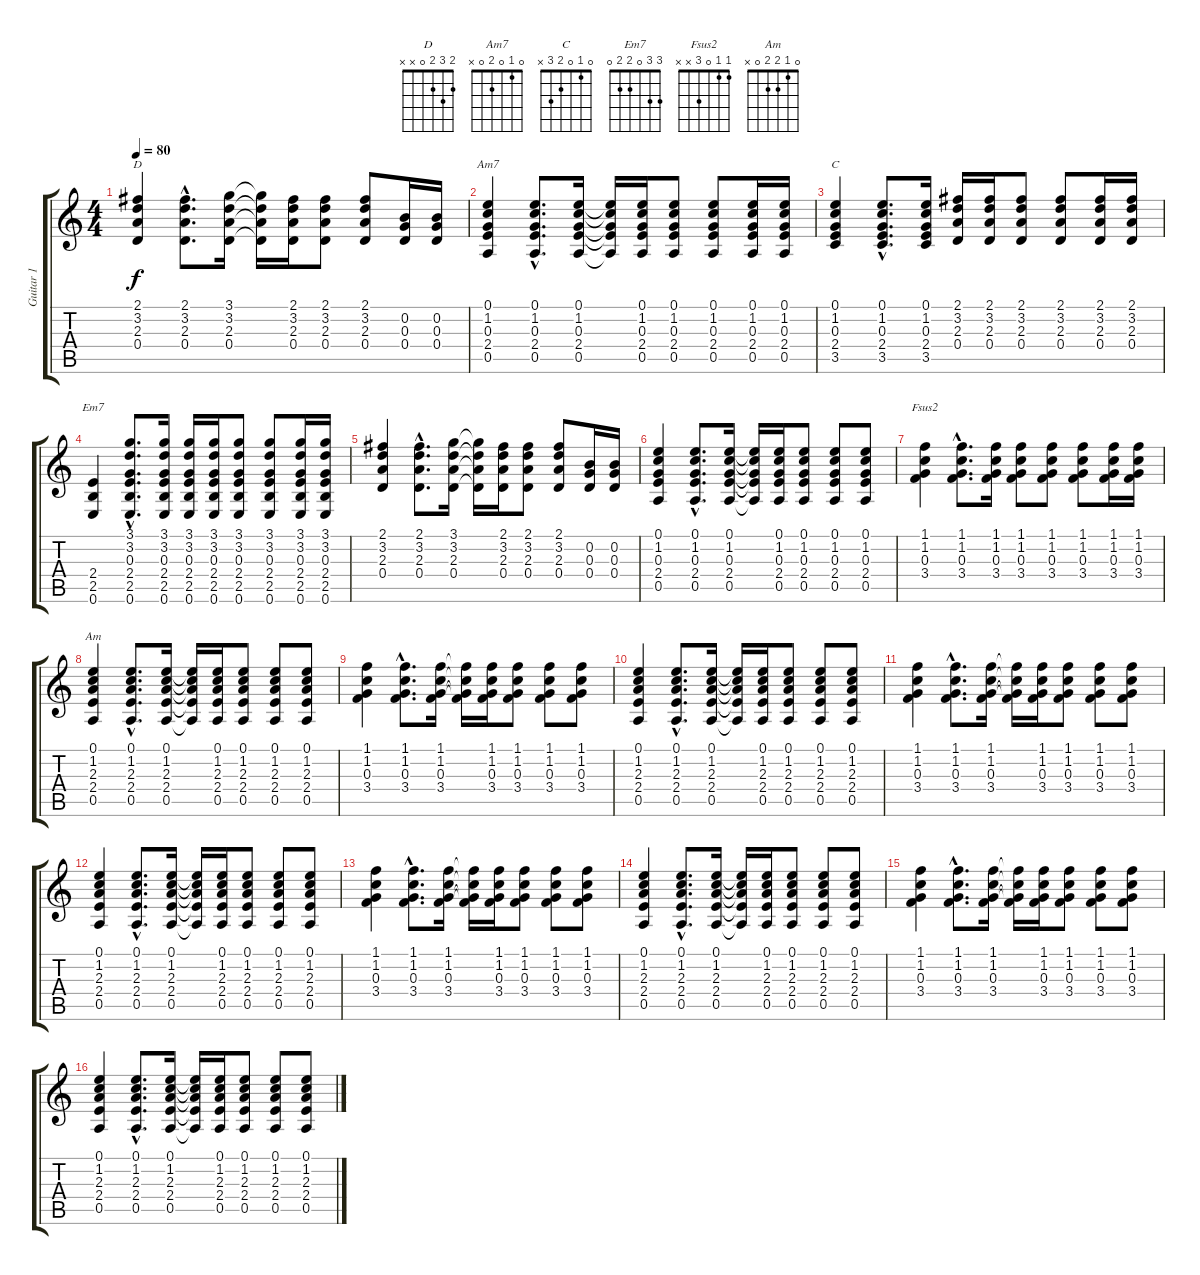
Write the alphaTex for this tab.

\track ("Guitar 1" "Guitar 1") {instrument acousticguitarsteel}
\staff {score tabs}
\tuning (E4 B3 G3 D3 A2 E2) {hide}
\chord ("D" 2 3 2 0 x x)
\chord ("Am7" 0 1 0 2 0 x)
\chord ("C" 0 1 0 2 3 x)
\chord ("Em7" 3 3 0 2 2 0)
\chord ("Fsus2" 1 1 0 3 x x)
\chord ("Am" 0 1 2 2 0 x)
\ts (4 4)
\tempo 80
\clef g2
\ks c
(2.1 3.2 2.3 0.4).4{ch "D" dy f} (2.1{hac} 3.2{hac} 2.3{hac} 0.4{hac}).8{d} (3.1 3.2 2.3 0.4).16 (3.1{t} 3.2{t} 2.3{t} 0.4{t}).16 (2.1 3.2 2.3 0.4).16 (2.1 3.2 2.3 0.4).8 (2.1 3.2 2.3 0.4).8 (0.2 0.3 0.4).16 (0.2 0.3 0.4).16 |
(0.1 1.2 0.3 2.4 0.5).4{ch "Am7"} (0.1{hac} 1.2{hac} 0.3{hac} 2.4{hac} 0.5{hac}).8{d} (0.1 1.2 0.3 2.4 0.5).16 (0.1{t} 1.2{t} 0.3{t} 2.4{t} 0.5{t}).16 (0.1 1.2 0.3 2.4 0.5).16 (0.1 1.2 0.3 2.4 0.5).8 (0.1 1.2 0.3 2.4 0.5).8 (0.1 1.2 0.3 2.4 0.5).16 (0.1 1.2 0.3 2.4 0.5).16 |
(0.1 1.2 0.3 2.4 3.5).4{ch "C"} (0.1{hac} 1.2{hac} 0.3{hac} 2.4{hac} 3.5{hac}).8{d} (0.1 1.2 0.3 2.4 3.5).16 (2.1 3.2 2.3 0.4).16 (2.1 3.2 2.3 0.4).16 (2.1 3.2 2.3 0.4).8 (2.1 3.2 2.3 0.4).8 (2.1 3.2 2.3 0.4).16 (2.1 3.2 2.3 0.4).16 |
(2.4 2.5 0.6).4{ch "Em7"} (3.1{hac} 3.2{hac} 0.3{hac} 2.4{hac} 2.5{hac} 0.6{hac}).8{d} (3.1 3.2 0.3 2.4 2.5 0.6).16 (3.1 3.2 0.3 2.4 2.5 0.6).16 (3.1 3.2 0.3 2.4 2.5 0.6).16 (3.1 3.2 0.3 2.4 2.5 0.6).8 (3.1 3.2 0.3 2.4 2.5 0.6).8 (3.1 3.2 0.3 2.4 2.5 0.6).16 (3.1 3.2 0.3 2.4 2.5 0.6).16 |
(2.1 3.2 2.3 0.4).4 (2.1{hac} 3.2{hac} 2.3{hac} 0.4{hac}).8{d} (3.1 3.2 2.3 0.4).16 (3.1{t} 3.2{t} 2.3{t} 0.4{t}).16 (2.1 3.2 2.3 0.4).16 (2.1 3.2 2.3 0.4).8 (2.1 3.2 2.3 0.4).8 (0.2 0.3 0.4).16 (0.2 0.3 0.4).16 |
(0.1 1.2 0.3 2.4 0.5).4 (0.1{hac} 1.2{hac} 0.3{hac} 2.4{hac} 0.5{hac}).8{d} (0.1 1.2 0.3 2.4 0.5).16 (0.1{t} 1.2{t} 0.3{t} 2.4{t} 0.5{t}).16 (0.1 1.2 0.3 2.4 0.5).16 (0.1 1.2 0.3 2.4 0.5).8 (0.1 1.2 0.3 2.4 0.5).8 (0.1 1.2 0.3 2.4 0.5).8 |
(1.1 1.2 0.3 3.4).4{ch "Fsus2"} (1.1{hac} 1.2{hac} 0.3{hac} 3.4{hac}).8{d} (1.1 1.2 0.3 3.4).16 (1.1 1.2 0.3 3.4).8 (1.1 1.2 0.3 3.4).8 (1.1 1.2 0.3 3.4).8 (1.1 1.2 0.3 3.4).16 (1.1 1.2 0.3 3.4).16 |
(0.1 1.2 2.3 2.4 0.5).4{ch "Am"} (0.1{hac} 1.2{hac} 2.3{hac} 2.4{hac} 0.5{hac}).8{d} (0.1 1.2 2.3 2.4 0.5).16 (0.1{t} 1.2{t} 2.3{t} 2.4{t} 0.5{t}).16 (0.1 1.2 2.3 2.4 0.5).16 (0.1 1.2 2.3 2.4 0.5).8 (0.1 1.2 2.3 2.4 0.5).8 (0.1 1.2 2.3 2.4 0.5).8 |
(1.1 1.2 0.3 3.4).4 (1.1{hac} 1.2{hac} 0.3{hac} 3.4{hac}).8{d} (1.1 1.2 0.3 3.4).16 (1.1{t} 1.2{t} 0.3{t} 3.4{t}).16 (1.1 1.2 0.3 3.4).16 (1.1 1.2 0.3 3.4).8 (1.1 1.2 0.3 3.4).8 (1.1 1.2 0.3 3.4).8 |
(0.1 1.2 2.3 2.4 0.5).4 (0.1{hac} 1.2{hac} 2.3{hac} 2.4{hac} 0.5{hac}).8{d} (0.1 1.2 2.3 2.4 0.5).16 (0.1{t} 1.2{t} 2.3{t} 2.4{t} 0.5{t}).16 (0.1 1.2 2.3 2.4 0.5).16 (0.1 1.2 2.3 2.4 0.5).8 (0.1 1.2 2.3 2.4 0.5).8 (0.1 1.2 2.3 2.4 0.5).8 |
(1.1 1.2 0.3 3.4).4 (1.1{hac} 1.2{hac} 0.3{hac} 3.4{hac}).8{d} (1.1 1.2 0.3 3.4).16 (1.1{t} 1.2{t} 0.3{t} 3.4{t}).16 (1.1 1.2 0.3 3.4).16 (1.1 1.2 0.3 3.4).8 (1.1 1.2 0.3 3.4).8 (1.1 1.2 0.3 3.4).8 |
(0.1 1.2 2.3 2.4 0.5).4 (0.1{hac} 1.2{hac} 2.3{hac} 2.4{hac} 0.5{hac}).8{d} (0.1 1.2 2.3 2.4 0.5).16 (0.1{t} 1.2{t} 2.3{t} 2.4{t} 0.5{t}).16 (0.1 1.2 2.3 2.4 0.5).16 (0.1 1.2 2.3 2.4 0.5).8 (0.1 1.2 2.3 2.4 0.5).8 (0.1 1.2 2.3 2.4 0.5).8 |
(1.1 1.2 0.3 3.4).4 (1.1{hac} 1.2{hac} 0.3{hac} 3.4{hac}).8{d} (1.1 1.2 0.3 3.4).16 (1.1{t} 1.2{t} 0.3{t} 3.4{t}).16 (1.1 1.2 0.3 3.4).16 (1.1 1.2 0.3 3.4).8 (1.1 1.2 0.3 3.4).8 (1.1 1.2 0.3 3.4).8 |
(0.1 1.2 2.3 2.4 0.5).4 (0.1{hac} 1.2{hac} 2.3{hac} 2.4{hac} 0.5{hac}).8{d} (0.1 1.2 2.3 2.4 0.5).16 (0.1{t} 1.2{t} 2.3{t} 2.4{t} 0.5{t}).16 (0.1 1.2 2.3 2.4 0.5).16 (0.1 1.2 2.3 2.4 0.5).8 (0.1 1.2 2.3 2.4 0.5).8 (0.1 1.2 2.3 2.4 0.5).8 |
(1.1 1.2 0.3 3.4).4 (1.1{hac} 1.2{hac} 0.3{hac} 3.4{hac}).8{d} (1.1 1.2 0.3 3.4).16 (1.1{t} 1.2{t} 0.3{t} 3.4{t}).16 (1.1 1.2 0.3 3.4).16 (1.1 1.2 0.3 3.4).8 (1.1 1.2 0.3 3.4).8 (1.1 1.2 0.3 3.4).8 |
(0.1 1.2 2.3 2.4 0.5).4 (0.1{hac} 1.2{hac} 2.3{hac} 2.4{hac} 0.5{hac}).8{d} (0.1 1.2 2.3 2.4 0.5).16 (0.1{t} 1.2{t} 2.3{t} 2.4{t} 0.5{t}).16 (0.1 1.2 2.3 2.4 0.5).16 (0.1 1.2 2.3 2.4 0.5).8 (0.1 1.2 2.3 2.4 0.5).8 (0.1 1.2 2.3 2.4 0.5).8
